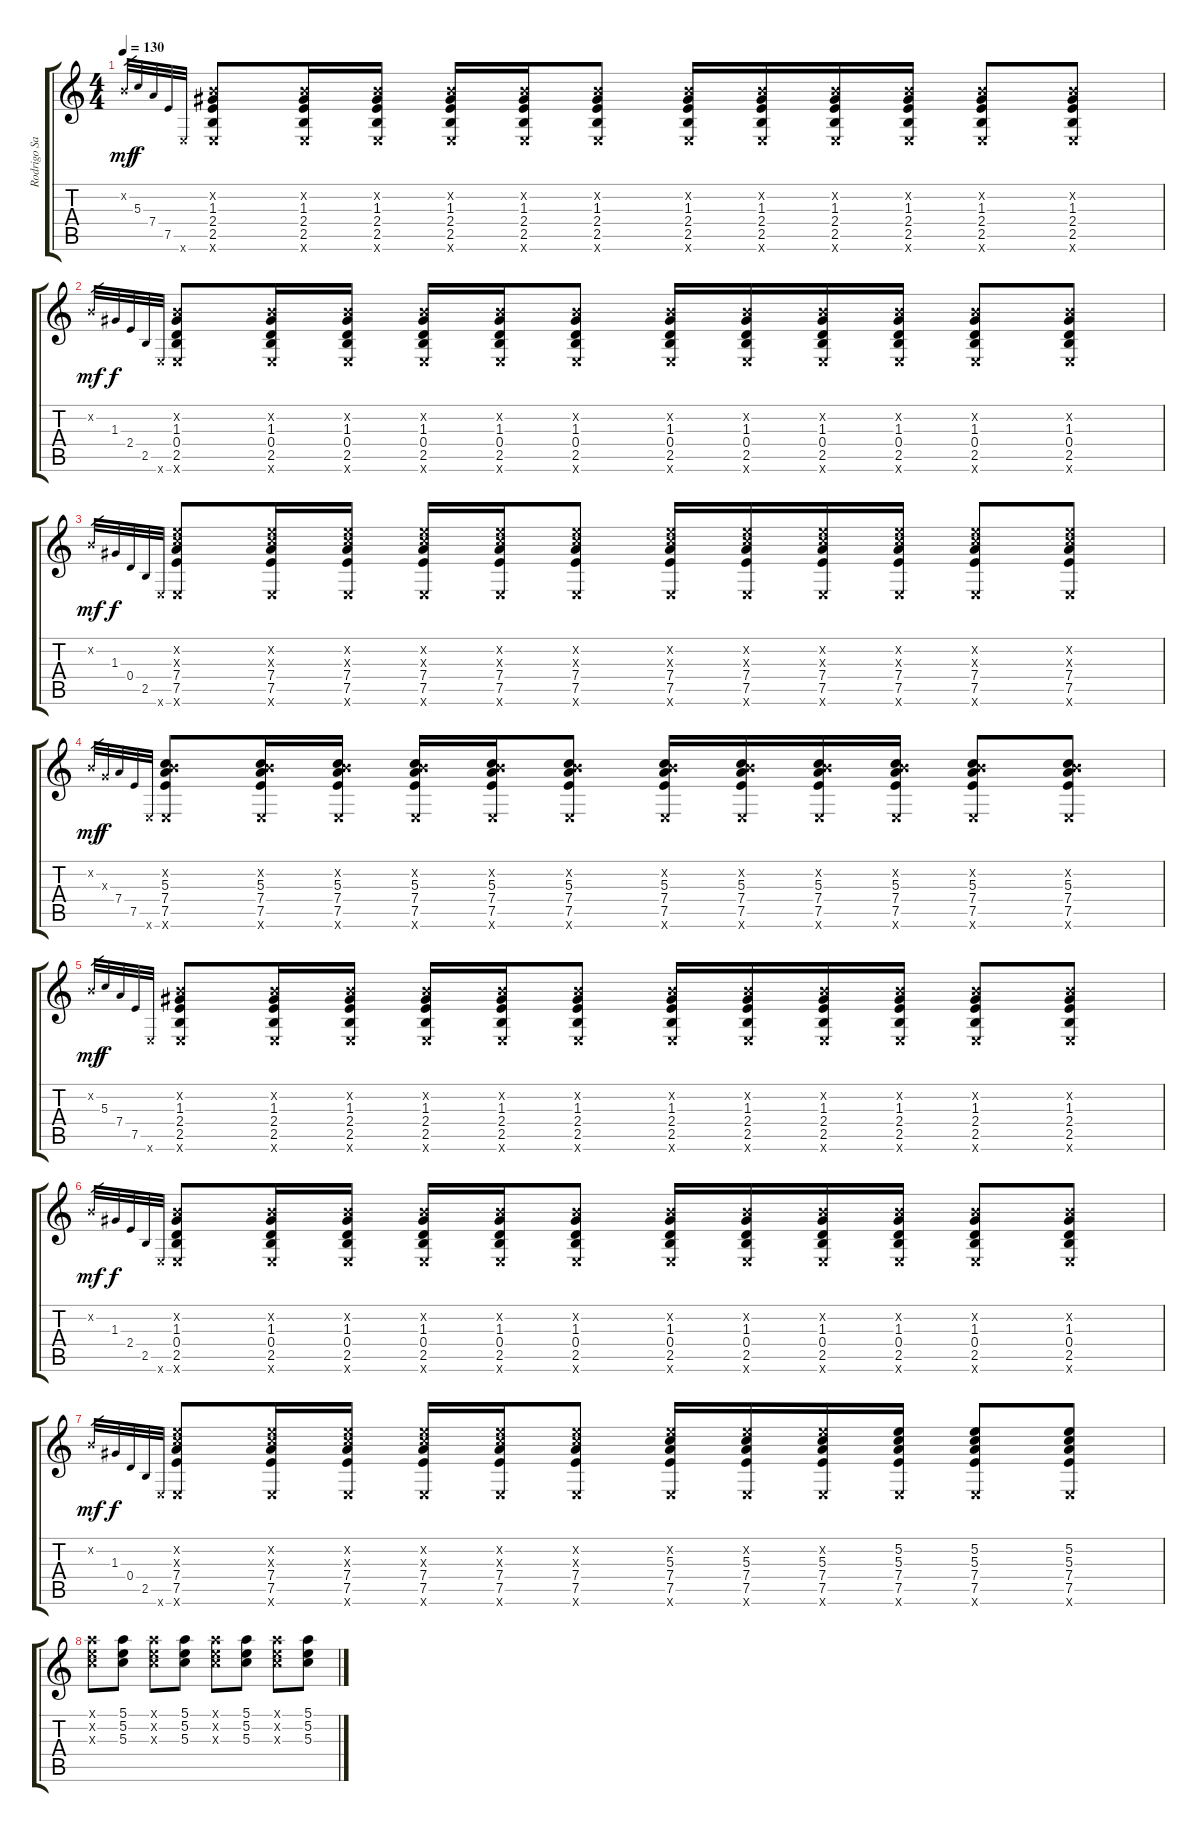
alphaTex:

\track ("Rodrigo Sanchez" "Rodrigo Sa") {instrument acousticguitarnylon}
\staff {score tabs}
\tuning (E4 B3 G3 D3 A2 E2) {hide}
\ts (4 4)
\tempo 130
\clef g2
\ks c
0.2{x}.32{gr dy mf} 5.3.32{gr dy f} 7.4.32{gr} 7.5.32{gr} 0.6{x}.32{gr} (0.2{x} 1.3 2.4 2.5 0.6{x}).8 (0.2{x} 1.3 2.4 2.5 0.6{x}).16 (0.2{x} 1.3 2.4 2.5 0.6{x}).16 (0.2{x} 1.3 2.4 2.5 0.6{x}).16 (0.2{x} 1.3 2.4 2.5 0.6{x}).16 (0.2{x} 1.3 2.4 2.5 0.6{x}).8 (0.2{x} 1.3 2.4 2.5 0.6{x}).16 (0.2{x} 1.3 2.4 2.5 0.6{x}).16 (0.2{x} 1.3 2.4 2.5 0.6{x}).16 (0.2{x} 1.3 2.4 2.5 0.6{x}).16 (0.2{x} 1.3 2.4 2.5 0.6{x}).8 (0.2{x} 1.3 2.4 2.5 0.6{x}).8 |
0.2{x}.32{gr dy mf} 1.3.32{gr dy f} 2.4.32{gr} 2.5.32{gr} 0.6{x}.32{gr} (0.2{x} 1.3 0.4 2.5 0.6{x}).8 (0.2{x} 1.3 0.4 2.5 0.6{x}).16 (0.2{x} 1.3 0.4 2.5 0.6{x}).16 (0.2{x} 1.3 0.4 2.5 0.6{x}).16 (0.2{x} 1.3 0.4 2.5 0.6{x}).16 (0.2{x} 1.3 0.4 2.5 0.6{x}).8 (0.2{x} 1.3 0.4 2.5 0.6{x}).16 (0.2{x} 1.3 0.4 2.5 0.6{x}).16 (0.2{x} 1.3 0.4 2.5 0.6{x}).16 (0.2{x} 1.3 0.4 2.5 0.6{x}).16 (0.2{x} 1.3 0.4 2.5 0.6{x}).8 (0.2{x} 1.3 0.4 2.5 0.6{x}).8 |
0.2{x}.32{gr dy mf} 1.3.32{gr dy f} 0.4.32{gr} 2.5.32{gr} 0.6{x}.32{gr} (5.2{x} 5.3{x} 7.4 7.5 0.6{x}).8 (5.2{x} 5.3{x} 7.4 7.5 0.6{x}).16 (5.2{x} 5.3{x} 7.4 7.5 0.6{x}).16 (5.2{x} 5.3{x} 7.4 7.5 0.6{x}).16 (5.2{x} 5.3{x} 7.4 7.5 0.6{x}).16 (5.2{x} 5.3{x} 7.4 7.5 0.6{x}).8 (5.2{x} 5.3{x} 7.4 7.5 0.6{x}).16 (5.2{x} 5.3{x} 7.4 7.5 0.6{x}).16 (5.2{x} 5.3{x} 7.4 7.5 0.6{x}).16 (5.2{x} 5.3{x} 7.4 7.5 0.6{x}).16 (5.2{x} 5.3{x} 7.4 7.5 0.6{x}).8 (5.2{x} 5.3{x} 7.4 7.5 0.6{x}).8 |
0.2{x}.32{gr dy mf} 0.3{x}.32{gr dy f} 7.4.32{gr} 7.5.32{gr} 0.6{x}.32{gr} (0.2{x} 5.3 7.4 7.5 0.6{x}).8 (0.2{x} 5.3 7.4 7.5 0.6{x}).16 (0.2{x} 5.3 7.4 7.5 0.6{x}).16 (0.2{x} 5.3 7.4 7.5 0.6{x}).16 (0.2{x} 5.3 7.4 7.5 0.6{x}).16 (0.2{x} 5.3 7.4 7.5 0.6{x}).8 (0.2{x} 5.3 7.4 7.5 0.6{x}).16 (0.2{x} 5.3 7.4 7.5 0.6{x}).16 (0.2{x} 5.3 7.4 7.5 0.6{x}).16 (0.2{x} 5.3 7.4 7.5 0.6{x}).16 (0.2{x} 5.3 7.4 7.5 0.6{x}).8 (0.2{x} 5.3 7.4 7.5 0.6{x}).8 |
0.2{x}.32{gr dy mf} 5.3.32{gr dy f} 7.4.32{gr} 7.5.32{gr} 0.6{x}.32{gr} (0.2{x} 1.3 2.4 2.5 0.6{x}).8 (0.2{x} 1.3 2.4 2.5 0.6{x}).16 (0.2{x} 1.3 2.4 2.5 0.6{x}).16 (0.2{x} 1.3 2.4 2.5 0.6{x}).16 (0.2{x} 1.3 2.4 2.5 0.6{x}).16 (0.2{x} 1.3 2.4 2.5 0.6{x}).8 (0.2{x} 1.3 2.4 2.5 0.6{x}).16 (0.2{x} 1.3 2.4 2.5 0.6{x}).16 (0.2{x} 1.3 2.4 2.5 0.6{x}).16 (0.2{x} 1.3 2.4 2.5 0.6{x}).16 (0.2{x} 1.3 2.4 2.5 0.6{x}).8 (0.2{x} 1.3 2.4 2.5 0.6{x}).8 |
0.2{x}.32{gr dy mf} 1.3.32{gr dy f} 2.4.32{gr} 2.5.32{gr} 0.6{x}.32{gr} (0.2{x} 1.3 0.4 2.5 0.6{x}).8 (0.2{x} 1.3 0.4 2.5 0.6{x}).16 (0.2{x} 1.3 0.4 2.5 0.6{x}).16 (0.2{x} 1.3 0.4 2.5 0.6{x}).16 (0.2{x} 1.3 0.4 2.5 0.6{x}).16 (0.2{x} 1.3 0.4 2.5 0.6{x}).8 (0.2{x} 1.3 0.4 2.5 0.6{x}).16 (0.2{x} 1.3 0.4 2.5 0.6{x}).16 (0.2{x} 1.3 0.4 2.5 0.6{x}).16 (0.2{x} 1.3 0.4 2.5 0.6{x}).16 (0.2{x} 1.3 0.4 2.5 0.6{x}).8 (0.2{x} 1.3 0.4 2.5 0.6{x}).8 |
0.2{x}.32{gr dy mf} 1.3.32{gr dy f} 0.4.32{gr} 2.5.32{gr} 0.6{x}.32{gr} (5.2{x} 5.3{x} 7.4 7.5 0.6{x}).8 (5.2{x} 5.3{x} 7.4 7.5 0.6{x}).16 (5.2{x} 5.3{x} 7.4 7.5 0.6{x}).16 (5.2{x} 5.3{x} 7.4 7.5 0.6{x}).16 (5.2{x} 5.3{x} 7.4 7.5 0.6{x}).16 (5.2{x} 5.3{x} 7.4 7.5 0.6{x}).8 (5.2{x} 5.3 7.4 7.5 0.6{x}).16 (5.2{x} 5.3 7.4 7.5 0.6{x}).16 (5.2{x} 5.3 7.4 7.5 0.6{x}).16 (5.2 5.3 7.4 7.5 0.6{x}).16 (5.2 5.3 7.4 7.5 0.6{x}).8 (5.2 5.3 7.4 7.5 0.6{x}).8 |
(5.1{x} 5.2{x} 5.3{x}).8 (5.1 5.2 5.3).8 (5.1{x} 5.2{x} 5.3{x}).8 (5.1 5.2 5.3).8 (5.1{x} 5.2{x} 5.3{x}).8 (5.1 5.2 5.3).8 (5.1{x} 5.2{x} 5.3{x}).8 (5.1 5.2 5.3).8
